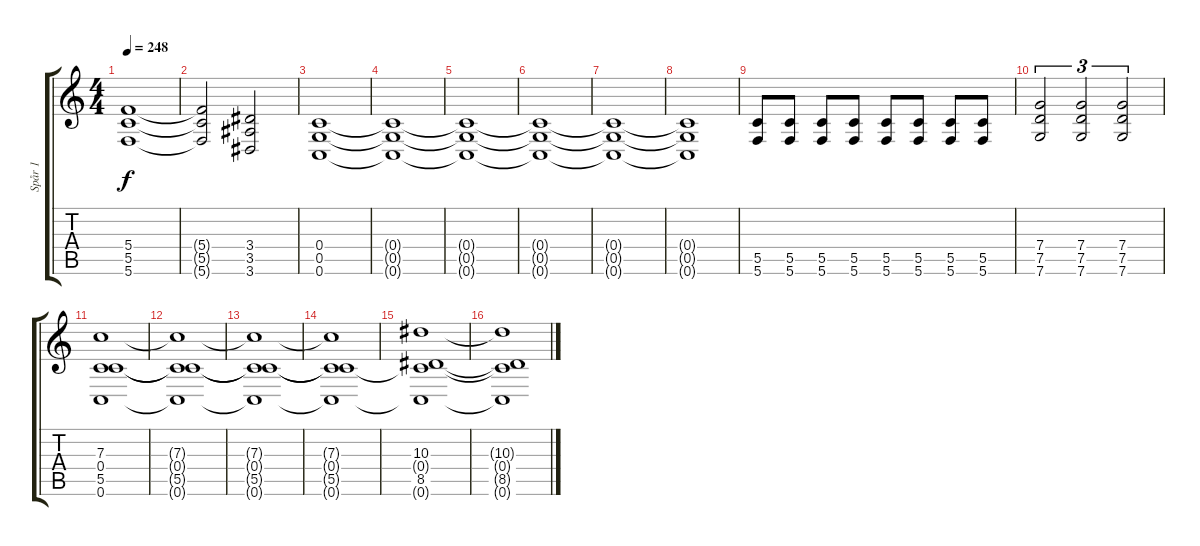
\track ("Spår 1" "Spår 1") {instrument distortionguitar}
\staff {score tabs}
\tuning (D4 A3 F3 C3 G2 C2) {hide}
\ts (4 4)
\tempo 248
\clef g2
\ks c
(5.4 5.5 5.6).1{dy f} |
(5.4{t} 5.5{t} 5.6{t}).2 (3.4 3.5 3.6).2 |
(0.4 0.5 0.6).1 |
(0.4{t} 0.5{t} 0.6{t}).1 |
(0.4{t} 0.5{t} 0.6{t}).1 |
(0.4{t} 0.5{t} 0.6{t}).1 |
(0.4{t} 0.5{t} 0.6{t}).1 |
(0.4{t} 0.5{t} 0.6{t}).1 |
(5.5 5.6).8 (5.5 5.6).8 (5.5 5.6).8 (5.5 5.6).8 (5.5 5.6).8 (5.5 5.6).8 (5.5 5.6).8 (5.5 5.6).8 |
(7.4 7.5 7.6).2{tu (3 2)} (7.4 7.5 7.6).2{tu (3 2)} (7.4 7.5 7.6).2{tu (3 2)} |
(7.3 0.4 5.5 0.6).1 |
(7.3{t} 0.4{t} 5.5{t} 0.6{t}).1 |
(7.3{t} 0.4{t} 5.5{t} 0.6{t}).1 |
(7.3{t} 0.4{t} 5.5{t} 0.6{t}).1 |
(10.3 0.4{t} 8.5 0.6{t}).1 |
(10.3{t} 0.4{t} 8.5{t} 0.6{t}).1
